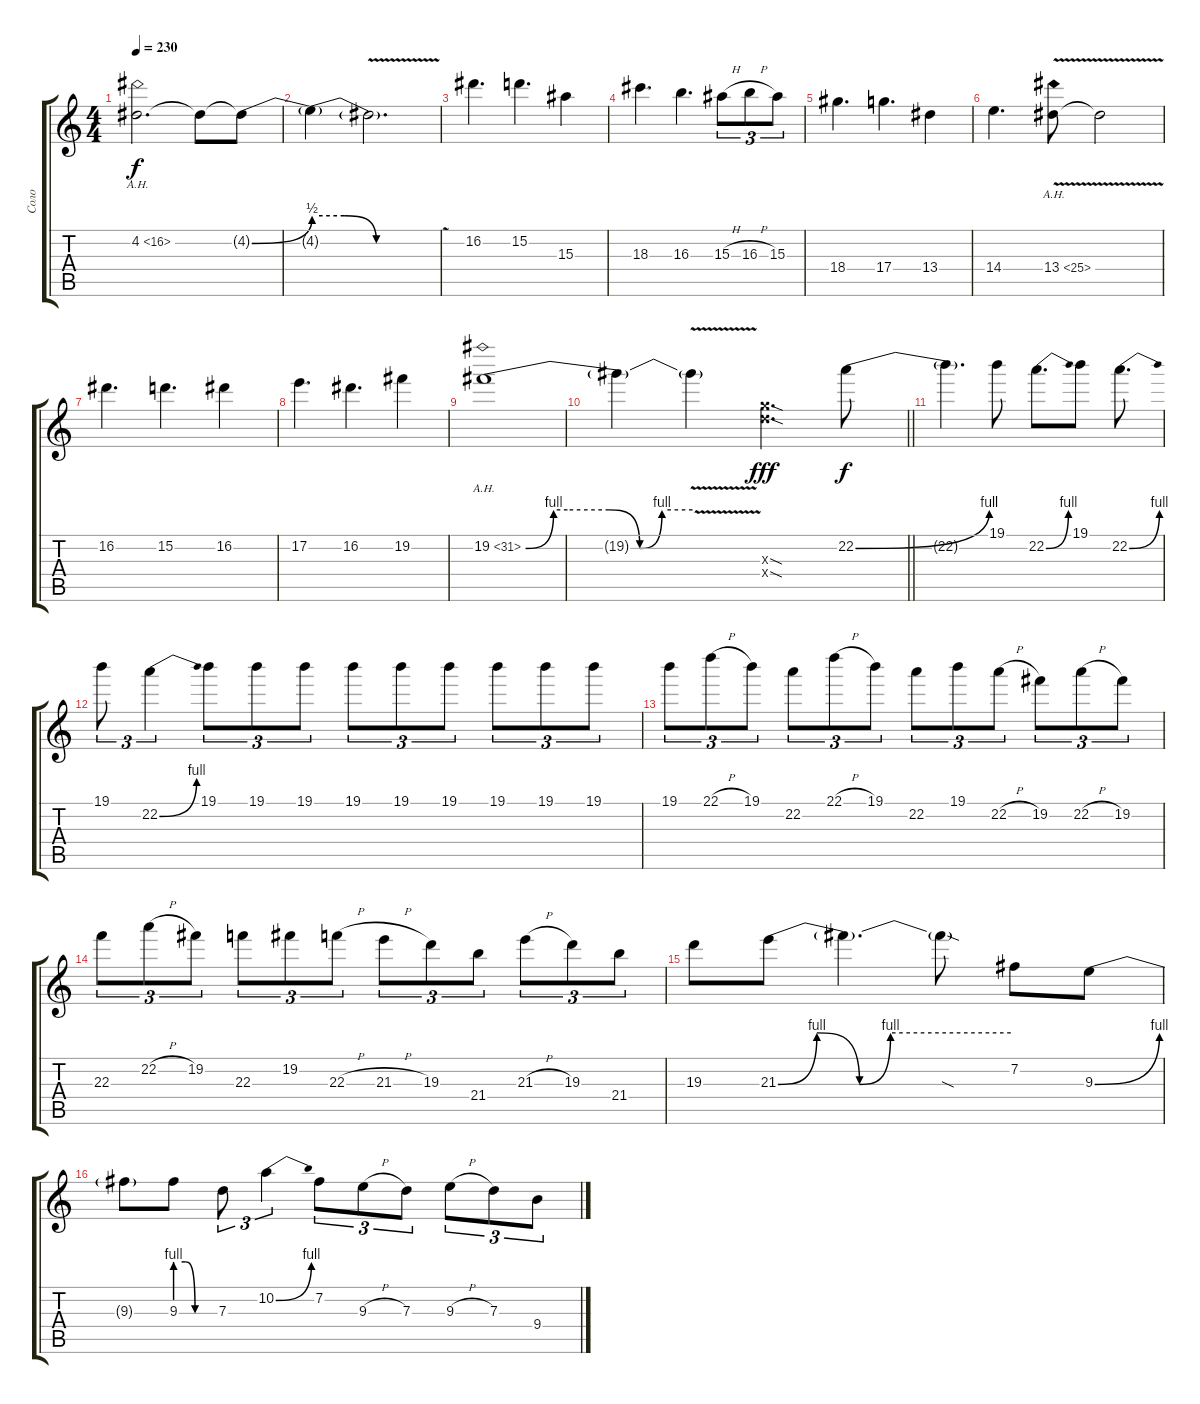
\track ("Соло" "Соло") {instrument distortionguitar}
\staff {score tabs}
\tuning (E4 B3 G3 D3 A2 E2) {hide}
\ts (4 4)
\tempo 230
\clef g2
\ks c
4.2{ah 12}.2{d dy f} 4.2{t}.8 4.2{be (bend 0 0 60 2) t}.8 |
4.2{be (custom 0 2 15 2 30 0 60 0) t}.4 4.2{v t}.2{d} |
16.2.4{d} 15.2.4{d} 15.3.4 |
18.3.4{d} 16.3.4{d} 15.3{h}.8{tu (3 2)} 16.3{h}.8{tu (3 2)} 15.3.8{tu (3 2)} |
18.4.4{d} 17.4.4{d} 13.4.4 |
14.4.4{d} 13.4{ah 12 v}.8 13.4{t}.2 |
16.2.4{d} 15.2.4{d} 16.2.4 |
17.2.4{d} 16.2.4{d} 19.2.4 |
19.2{be (custom 0 0 10 4 15 4 30 4 41 0 49 4 60 4) ah 12}.1 |
\barLineRight lightlight
19.2{t}.4 19.2{v t}.4 (12.3{sod x} 12.4{sod x}).4{d dy fff} 22.2{be (bend 0 0 60 4)}.8{dy f} |
22.2{t}.4{d} 19.1.8 22.2{be (bend 0 0 60 4)}.8{d} 19.1.8 22.2{be (bend 0 0 60 4)}.8{d} |
19.1.8{tu (3 2)} 22.2{be (bend 0 0 60 4)}.4{tu (3 2)} 19.1.8{tu (3 2)} 19.1.8{tu (3 2)} 19.1.8{tu (3 2)} 19.1.8{tu (3 2)} 19.1.8{tu (3 2)} 19.1.8{tu (3 2)} 19.1.8{tu (3 2)} 19.1.8{tu (3 2)} 19.1.8{tu (3 2)} |
19.1.8{tu (3 2)} 22.1{h}.8{tu (3 2)} 19.1.8{tu (3 2)} 22.2.8{tu (3 2)} 22.1{h}.8{tu (3 2)} 19.1.8{tu (3 2)} 22.2.8{tu (3 2)} 19.1.8{tu (3 2)} 22.2{h}.8{tu (3 2)} 19.2.8{tu (3 2)} 22.2{h}.8{tu (3 2)} 19.2.8{tu (3 2)} |
22.3.8{tu (3 2)} 22.2{h}.8{tu (3 2)} 19.2.8{tu (3 2)} 22.3.8{tu (3 2)} 19.2.8{tu (3 2)} 22.3{h}.8{tu (3 2)} 21.3{h}.8{tu (3 2)} 19.3.8{tu (3 2)} 21.4.8{tu (3 2)} 21.3{h}.8{tu (3 2)} 19.3.8{tu (3 2)} 21.4.8{tu (3 2)} |
19.3.8 21.3{be (custom 0 0 10 4 21 0 29 4 60 4)}.8 21.3{t}.4{d} 21.3{sod t}.8 7.2.8 9.3{be (bend 0 0 60 4)}.8 |
9.3{t}.8 9.3{be (custom 0 4 15 4 30 0 60 0)}.8 7.3.8{tu (3 2)} 10.2{be (bend 0 0 60 4)}.4{tu (3 2)} 7.2.8{tu (3 2)} 9.3{h}.8{tu (3 2)} 7.3.8{tu (3 2)} 9.3{h}.8{tu (3 2)} 7.3.8{tu (3 2)} 9.4.8{tu (3 2)}
